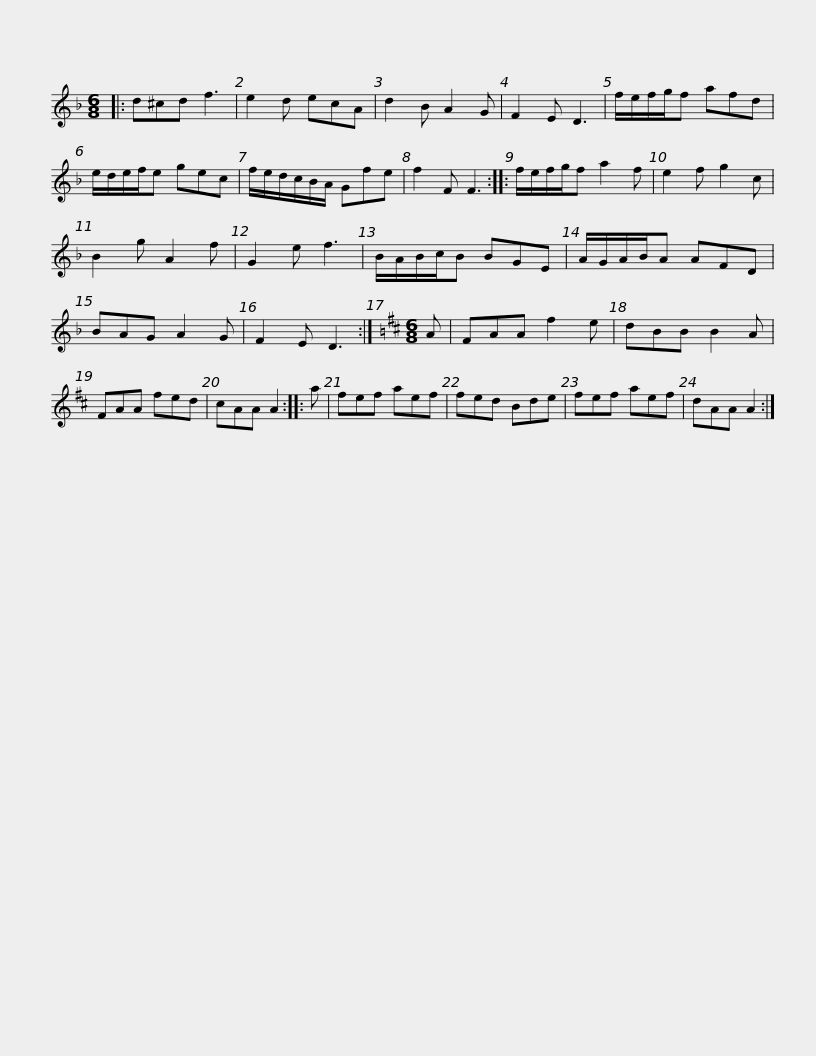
X:1
L:1/8
M:6/8
I:linebreak $
K:Dmin
V:1 treble
V:1
|: d^cd f3 | e2 d ecA | d2 B A2 G | F2 E D3 | f/e/f/g/f afd | %5
 e/d/e/f/e gec | f/e/d/c/B/A/ Gfe |$ f2 F F3 :: f/e/f/g/f a2 f | e2 f g2 c | %10
 B2 g A2 f | G2 e f3 | B/A/B/c/B BGE | A/G/A/B/A AFD | BAG A2 G |$ %15
 F2 E D3 :|[K:D][M:6/8] A | FAA f2 e | dBB B2 A | FAA fed | %20
 cAA A2 :: a | fef aef | fed Bde |$ fef aef | %25
 dAA A2 :| %26
